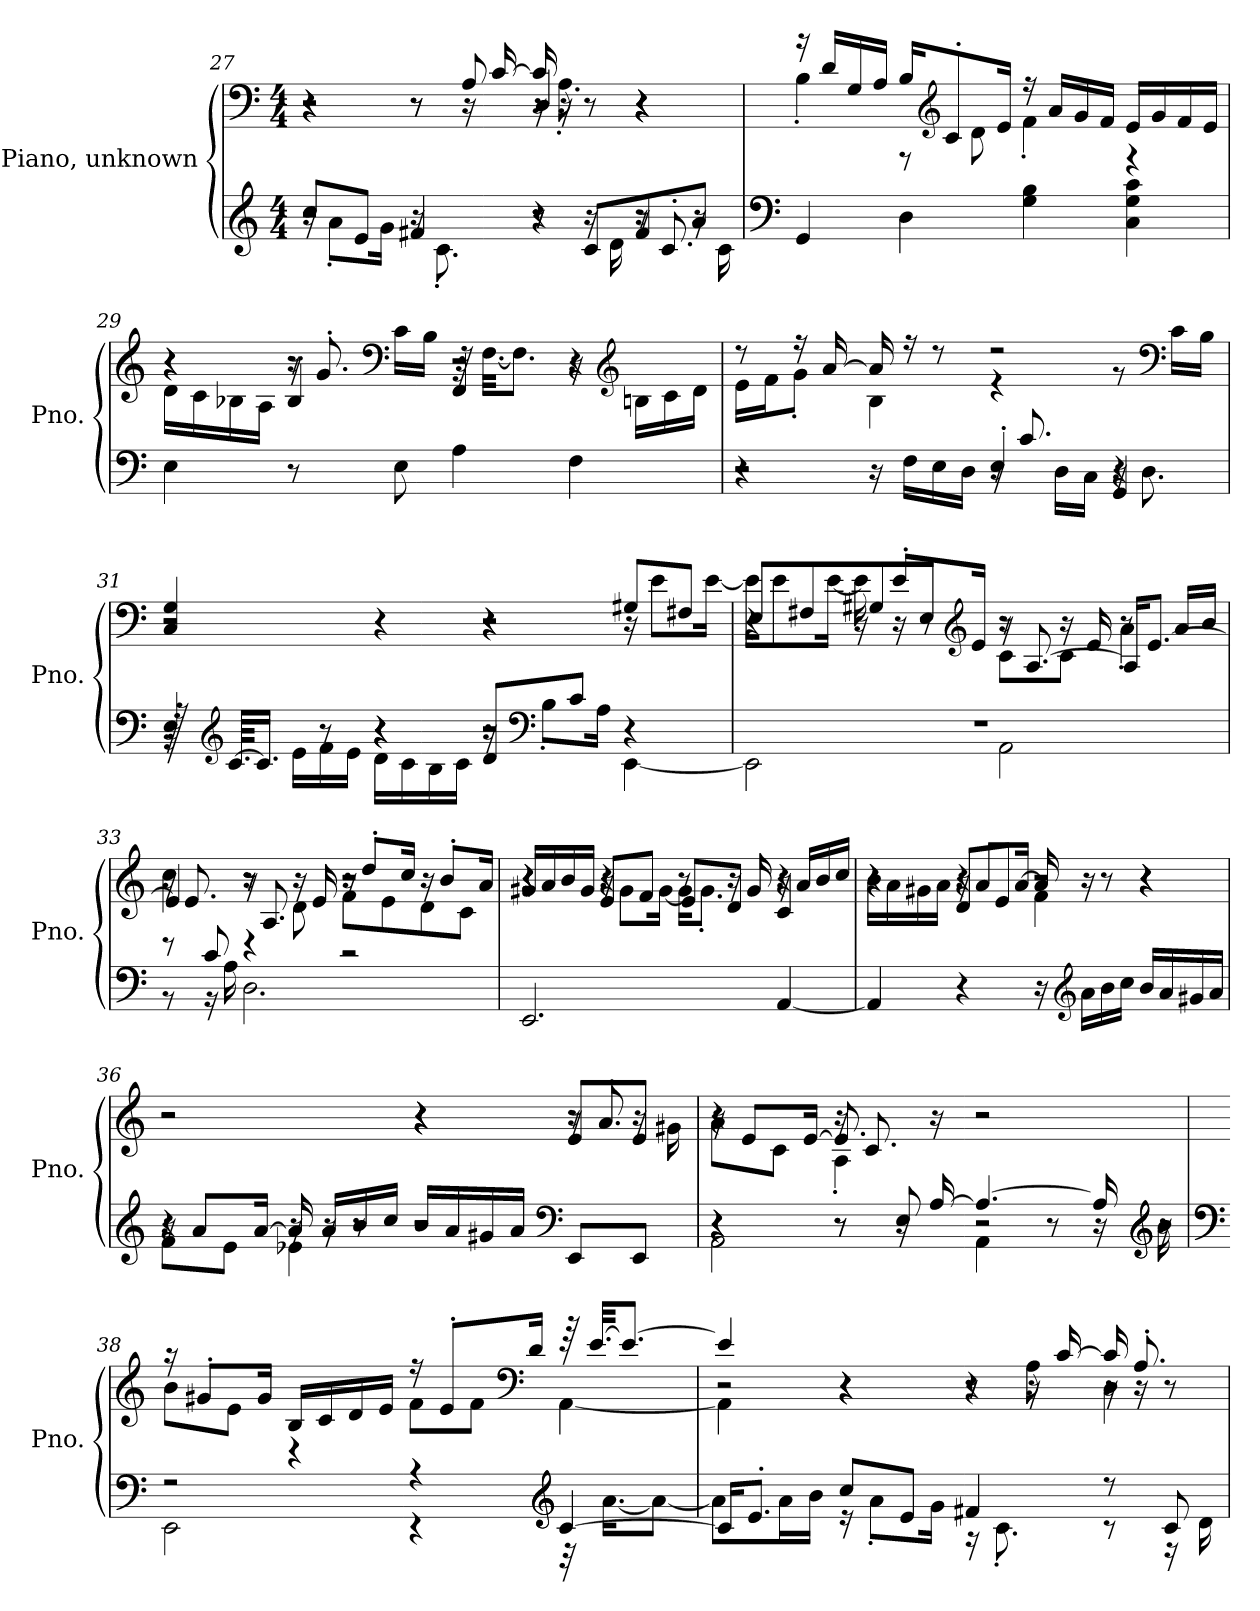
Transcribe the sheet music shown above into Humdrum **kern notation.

**kern	**kern
*part1	*part1
*staff2	*staff1
*I"Piano, unknown	*
*I'Pno.	*
*clefG2	*clefF4
*k[]	*k[]
*M4/4	*M4/4
=27	=27
*^	*^
*	*^	*	*^
8cc/L	16r	2r	4r	2r	4r
.	8a'\L	.	.	.	.
8e/J	.	.	.	.	.
.	16g\Jk	.	.	.	.
4f#X/	16r	.	8r	.	8r
.	8.c'\	.	.	.	.
.	.	.	16r	.	8A/
.	.	.	[16c/	.	.
8r	8r	4r	16c/]	16r	4D/
.	.	.	16r	8.A'\	.
8c/L	16r	.	8r	.	.
.	16d\	.	.	.	.
8f#/	8r	16r	4r	4r	4r
.	.	8.c'/	.	.	.
8a/J	16r	.	.	.	.
.	16c\	.	.	.	.
*v	*v	*v	*	*	*
*	*v	*v	*v
!!LO:LB:g=z
=28	=28
*clefF4	*
*	*^
4GG/	16r	4B'\
.	16d/LL	.
.	16G/	.
.	16A/JJ	.
4D\	16B/KL	8r
*	*clefG2	*
.	8c'/	.
.	.	8d\
.	16e/Jk	.
4G\ 4B\	16r	4f'\
.	16a/LL	.
.	16g/	.
.	16f/JJ	.
4C\ 4G\ 4c\	16e/LL	4r
.	16g/	.
.	16f/	.
.	16e/JJ	.
=29	=29	=29
*	*	*^
4E\	4r	16d\LL	4r
.	.	16c\	.
.	.	16B-X\	.
.	.	16A\JJ	.
8r	16r	8r	4B-'/
.	8.g'/	.	.
*	*clefF4	*	*
8E\	.	16c\LL	.
.	.	16B-\JJ	.
4A\	2r	64r	4FF/
.	.	[32.F\KKL	.
.	.	8.F\J]	.
4F\	.	16r	4r
*	*clefG2	*	*
.	.	16Bn\LL	.
.	.	16c\	.
.	.	16d\JJ	.
*	*	*v	*v
!!LO:LB:g=z
=30	=30	=30
*^	*	*
*	*^	*	*
2r	4r	2r	8r	16e\LL
.	.	.	.	16f\J
.	.	.	16r	8g'\J
.	.	.	[16a/	.
.	16r	.	16a/]	4B\
.	16F\LL	.	16r	.
.	16E\	.	8r	.
.	16D\JJ	.	.	.
16r	8r	4E'/	2r	4r
8.c/	.	.	.	.
.	16D\LL	.	.	.
.	16C\JJ	.	.	.
4r	16r	4GG/	.	8r
.	8.D\	.	.	.
*	*	*	*clefF4	*
.	.	.	.	16c\LL
.	.	.	.	16B\JJ
=31	=31	=31	=31	=31
*	*	*	*	*^
128r	16r	4E/	4C/ 4G/	2r	2r
*clefG2	*	*	*	*	*
[64.c/KKLL	.	.	.	.	.
16.c/JJ]	.	.	.	.	.
.	16e\LL	.	.	.	.
8r	16f\	.	.	.	.
.	16e\JJ	.	.	.	.
4r	16d\LL	4r	4r	.	.
.	16c\	.	.	.	.
.	16B\	.	.	.	.
.	16c\JJ	.	.	.	.
8d/L	16r	2r	2r	4r	4r
*clefF4	*	*	*	*	*
.	8B'\L	.	.	.	.
8c/J	.	.	.	.	.
.	16A\Jk	.	.	.	.
4r	[4EE\	.	.	16r	8G#X/L
.	.	.	.	8e\L	.
.	.	.	.	.	8F#X/J
.	.	.	.	[16e\Jk	.
*	*v	*v	*	*	*
!!LO:LB:g=z	!!	!!
=32	=32	=32	=32	=32
1r	2EE\]	4r	16e\KL]	8E/L
.	.	.	8e\	.
.	.	.	.	8F#X/
.	.	.	[16e\Jk	.
.	.	16r	16e\]	8G#X/
.	.	8e'/L	16r	.
.	.	.	8r	8E/J
*	*	*clefG2	*	*
.	.	16e/Jk	.	.
.	2AA\	8r	8c\L	16r
.	.	.	.	[8.A/
.	.	16r	8c\J	.
.	.	16e/	.	.
.	.	8r	4a'\	16A/KL]
.	.	.	.	[8.e/J
.	.	16a/LL	.	.
.	.	16b/JJ	.	.
=33	=33	=33	=33	=33
8r	8r	16r	4cc\	4e/]
.	.	8.e/	.	.
8c/	16r	.	.	.
.	16A\	.	.	.
4r	2.D\	8r	8r	16r
.	.	.	.	8.A/
.	.	16r	8d\	.
.	.	16e/	.	.
2r	.	16r	8f\L	2r
.	.	8dd'/L	.	.
.	.	.	8e\	.
.	.	16cc/Jk	.	.
.	.	16r	8d\	.
.	.	8b'/L	.	.
.	.	.	8c\J	.
.	.	16a/Jk	.	.
*v	*v	*	*	*
!!LO:LB:g=z	!!	!!
=34	=34	=34	=34
2.EE/	16g#X/LL	4r	4r
.	16a/	.	.
.	16b/	.	.
.	16g#/JJ	.	.
.	4r	16r	8e/L
.	.	8g#\L	.
.	.	.	8f/J
.	.	[16g#\Jk	.
.	8r	16g#\KL]	8e/L
.	.	8.g#'\J	.
.	16r	.	8d/J
.	16g#/	.	.
[4AA/	16r	4r	4c/
.	16a/LL	.	.
.	16b/	.	.
.	16cc/JJ	.	.
=35	=35	=35	=35
4AA/]	4r	16b\LL	4r
.	.	16a\	.
.	.	16g#X\	.
.	.	16a\JJ	.
4r	16r	4r	8d/L
.	8a/L	.	.
.	.	.	8e/J
.	[16a/Jk	.	.
16r	16a/]	4f\	2r
*clefG2	*	*	*
16a\LL	16r	.	.
16b\	8r	.	.
16cc\JJ	.	.	.
16b/LL	4r	4r	.
16a/	.	.	.
16g#X/	.	.	.
16a/JJ	.	.	.
!!LO:PB:g=z	!!	!!
=36	=36	=36	=36
*^	*	*	*
*	*^	*	*	*
16r	8f\L	4r	2r	2r	2r
8a/L	.	.	.	.	.
.	8e\J	.	.	.	.
[16a/Jk	.	.	.	.	.
16a/]	4e-X\	16r	.	.	.
16r	.	16a/LL	.	.	.
8r	.	16b/	.	.	.
.	.	16cc/JJ	.	.	.
2r	2r	16b/LL	4r	4r	4r
.	.	16a/	.	.	.
.	.	16g#X/	.	.	.
.	.	16a/JJ	.	.	.
*clefF4	*	*	*	*	*
.	.	8EE/L	16r	8r	8e/L
.	.	.	8.a'/	.	.
.	.	8EE/J	.	16r	8e/J
.	.	.	.	16g#X\	.
=37	=37	=37	=37	=37	=37
4r	2AA\	4r	16r	8a\L	4r
.	.	.	8e/L	.	.
.	.	.	.	8c\J	.
.	.	.	[16e/Jk	.	.
8r	.	8r	8.e/]	4A'\	16r
.	.	.	.	.	8.c/
16r	.	8E/	.	.	.
[16A/	.	.	16r	.	.
4.A/_	4AA\	2r	2r	2r	2r
.	8r	.	.	.	.
16A/]	16r	.	.	.	.
*clefG2	*	*	*	*	*
16r	16b\	.	.	.	.
*v	*v	*v	*	*	*
*	*v	*v	*v
!!LO:LB:g=z
=38	=38
*clefF4	*
*^	*^
2r	2EE\	16r	8b\L
.	.	8g#X'/L	.
.	.	.	8e\J
.	.	16g#/Jk	.
.	.	16B/LL	4r
.	.	16c/	.
.	.	16d/	.
.	.	16e/JJ	.
4r	4r	16r	8f\L
.	.	8e'/L	.
.	.	.	8f\J
*	*	*clefF4	*
.	.	16d/Jk	.
*clefG2	*	*	*
[4c/	32r	64r	[4AA\
.	.	[32.e/KKL	.
.	[16.a\KL	.	.
.	.	8.e/J_	.
.	8a\J_	.	.
=39	=39	=39	=39
*	*	*	*^
16c/KL]	8a\L]	4e/]	4AA\]	2r
8.e'/J	.	.	.	.
.	16a\L	.	.	.
.	16b\JJ	.	.	.
8cc/L	16r	4r	4r	.
.	8a'\L	.	.	.
8e/J	.	.	.	.
.	16g\Jk	.	.	.
4f#X/	16r	4r	8r	8r
.	8.c'\	.	.	.
.	.	.	8A\	16r
.	.	.	.	[16c/
8r	8r	16r	4D\	16c/]
.	.	8.A'/	.	16r
8c/	16r	.	.	8r
.	16d\	.	.	.
*v	*v	*	*	*
*	*v	*v	*v
=	=
*-	*-
